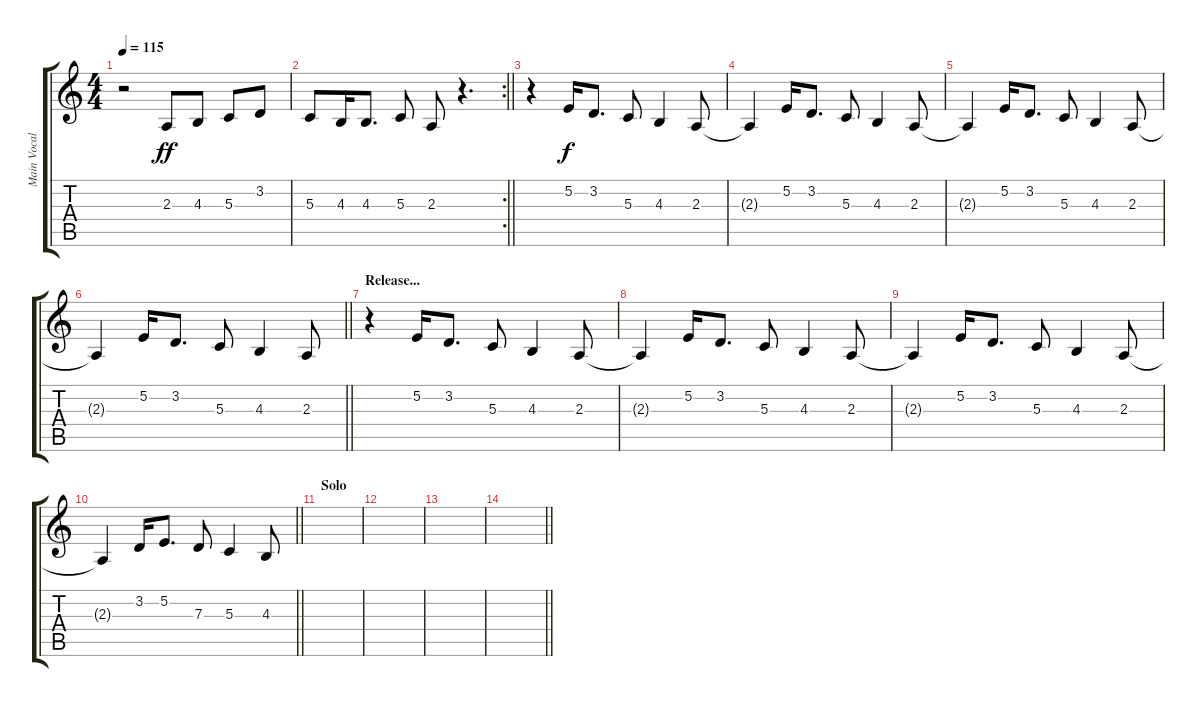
\track ("Main Vocal(Vincent)/Clean Guitar II " "Main Vocal") {instrument altosax}
\staff {score tabs}
\tuning (E4 B3 G3 D3 A2 E2) {hide}
\ts (4 4)
\tempo 115
\clef g2
\ks c
r.2{dy f} 2.3.8{dy ff} 4.3.8 5.3.8 3.2.8 |
\rc 2
\barLineRight lightlight
5.3.8 4.3.16 4.3.8{d} 5.3.8 2.3.8 r.4{d} |
\section ("" "")
r.4 5.2.16{dy f} 3.2.8{d} 5.3.8 4.3.4 2.3.8 |
2.3{t}.4 5.2.16 3.2.8{d} 5.3.8 4.3.4 2.3.8 |
2.3{t}.4 5.2.16 3.2.8{d} 5.3.8 4.3.4 2.3.8 |
\barLineRight lightlight
2.3{t}.4 5.2.16 3.2.8{d} 5.3.8 4.3.4 2.3.8 |
\section ("" "Release...")
r.4 5.2.16 3.2.8{d} 5.3.8 4.3.4 2.3.8 |
2.3{t}.4 5.2.16 3.2.8{d} 5.3.8 4.3.4 2.3.8 |
2.3{t}.4 5.2.16 3.2.8{d} 5.3.8 4.3.4 2.3.8 |
\barLineRight lightlight
2.3{t}.4 3.2.16 5.2.8{d} 7.3.8 5.3.4 4.3.8 |
\section ("" "Solo")
|
|
|
\barLineRight lightlight
